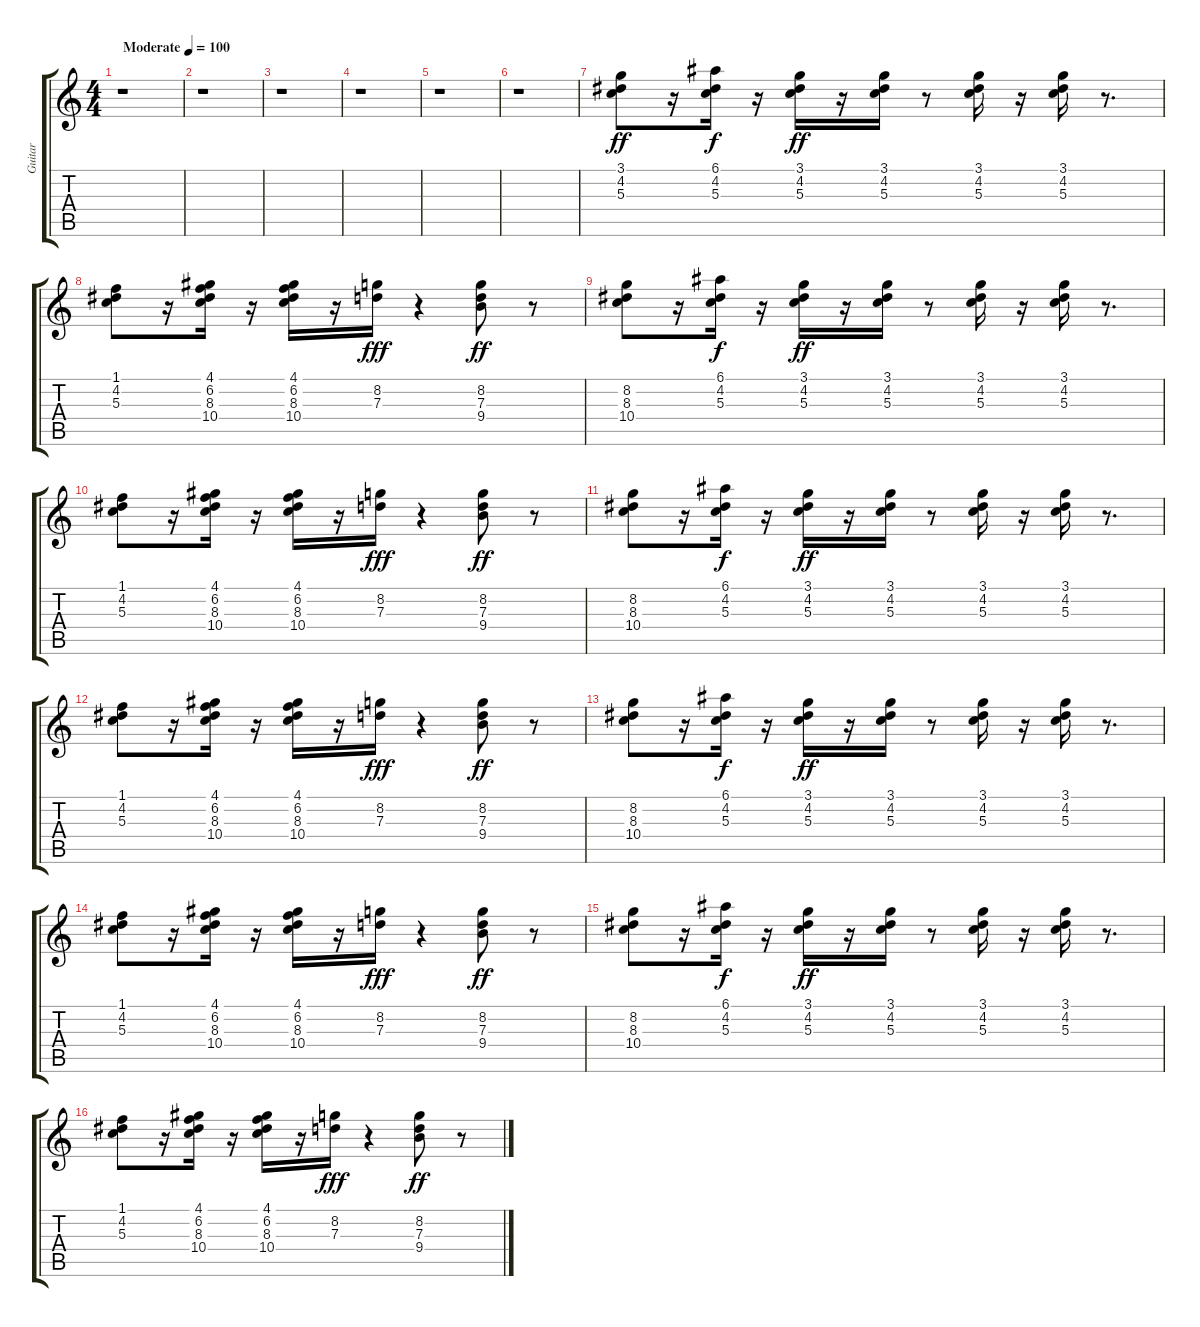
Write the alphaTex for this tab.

\track ("Guitar" "Guitar") {instrument acousticguitarsteel}
\staff {score tabs}
\tuning (E4 B3 G3 D3 A2 E2) {hide}
\ts (4 4)
\tempo (100 "Moderate")
\clef g2
\ks c
r.1{dy ff instrument acousticguitarsteel} |
r.1 |
r.1 |
r.1 |
r.1 |
r.1 |
(3.1 4.2 5.3).8 r.16 (6.1 4.2 5.3).16{dy f} r.16 (3.1 4.2 5.3).16{dy ff} r.16 (3.1 4.2 5.3).16 r.8 (3.1 4.2 5.3).16 r.16 (3.1 4.2 5.3).16 r.8{d} |
(1.1 4.2 5.3).8 r.16 (4.1 6.2 8.3 10.4).16 r.16 (4.1 6.2 8.3 10.4).16 r.16 (8.2 7.3).16{dy fff} r.4 (8.2 7.3 9.4).8{dy ff} r.8 |
(8.2 8.3 10.4).8 r.16 (6.1 4.2 5.3).16{dy f} r.16 (3.1 4.2 5.3).16{dy ff} r.16 (3.1 4.2 5.3).16 r.8 (3.1 4.2 5.3).16 r.16 (3.1 4.2 5.3).16 r.8{d} |
(1.1 4.2 5.3).8 r.16 (4.1 6.2 8.3 10.4).16 r.16 (4.1 6.2 8.3 10.4).16 r.16 (8.2 7.3).16{dy fff} r.4 (8.2 7.3 9.4).8{dy ff} r.8 |
(8.2 8.3 10.4).8 r.16 (6.1 4.2 5.3).16{dy f} r.16 (3.1 4.2 5.3).16{dy ff} r.16 (3.1 4.2 5.3).16 r.8 (3.1 4.2 5.3).16 r.16 (3.1 4.2 5.3).16 r.8{d} |
(1.1 4.2 5.3).8 r.16 (4.1 6.2 8.3 10.4).16 r.16 (4.1 6.2 8.3 10.4).16 r.16 (8.2 7.3).16{dy fff} r.4 (8.2 7.3 9.4).8{dy ff} r.8 |
(8.2 8.3 10.4).8 r.16 (6.1 4.2 5.3).16{dy f} r.16 (3.1 4.2 5.3).16{dy ff} r.16 (3.1 4.2 5.3).16 r.8 (3.1 4.2 5.3).16 r.16 (3.1 4.2 5.3).16 r.8{d} |
(1.1 4.2 5.3).8 r.16 (4.1 6.2 8.3 10.4).16 r.16 (4.1 6.2 8.3 10.4).16 r.16 (8.2 7.3).16{dy fff} r.4 (8.2 7.3 9.4).8{dy ff} r.8 |
(8.2 8.3 10.4).8 r.16 (6.1 4.2 5.3).16{dy f} r.16 (3.1 4.2 5.3).16{dy ff} r.16 (3.1 4.2 5.3).16 r.8 (3.1 4.2 5.3).16 r.16 (3.1 4.2 5.3).16 r.8{d} |
(1.1 4.2 5.3).8 r.16 (4.1 6.2 8.3 10.4).16 r.16 (4.1 6.2 8.3 10.4).16 r.16 (8.2 7.3).16{dy fff} r.4 (8.2 7.3 9.4).8{dy ff} r.8
